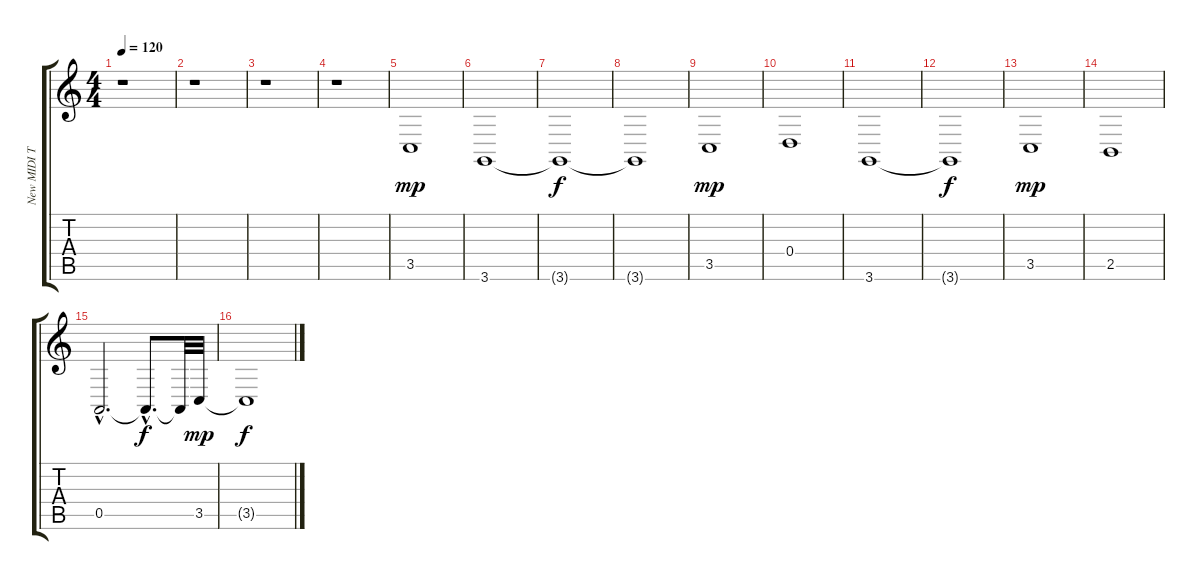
\track ("New MIDI Track" "New MIDI T") {instrument stringensemble2}
\staff {score tabs}
\tuning (E4 B3 G3 D3 A2 E2) {hide}
\ts (4 4)
\tempo 120
\clef g2
\ks c
r.1{dy mp instrument stringensemble2} |
r.1 |
r.1 |
r.1 |
3.5.1 |
3.6.1 |
3.6{t}.1{dy f} |
3.6{t}.1 |
3.5.1{dy mp} |
0.4.1 |
3.6.1 |
3.6{t}.1{dy f} |
3.5.1{dy mp} |
2.5.1 |
0.5{hac}.2{d} 0.5{hac t}.8{d dy f} 0.5{t}.32 3.5.32{dy mp} |
3.5{t}.1{dy f}
